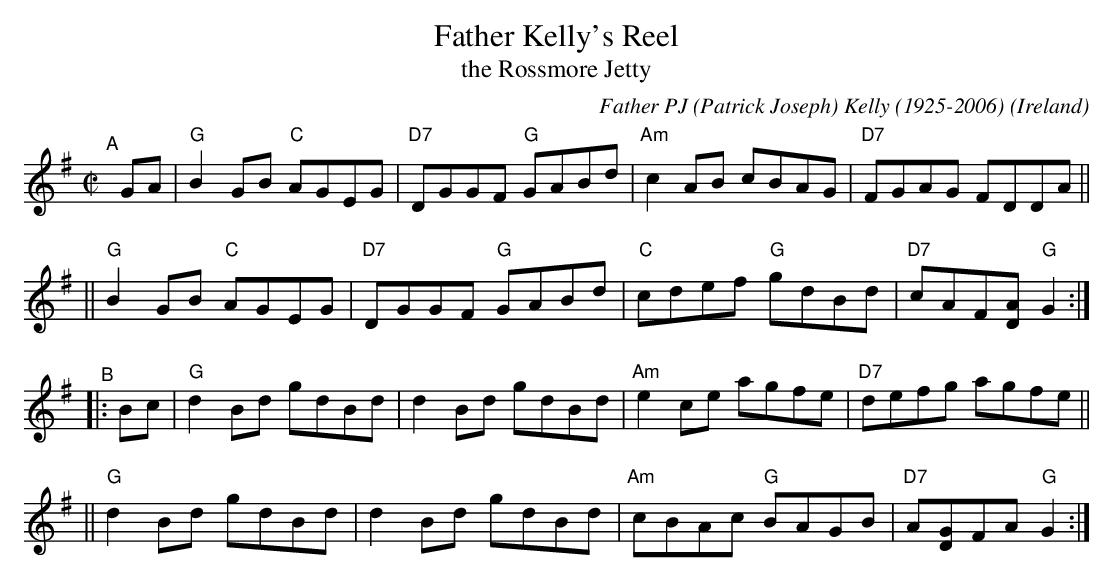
X:1
T: Father Kelly's Reel
T: the Rossmore Jetty
C: Father PJ (Patrick Joseph) Kelly (1925-2006)
O: Ireland
M: C|
L: 1/8
K: G
"^A"[|] GA \
|  "G"B2GB "C"AGEG | "D7"DGGF "G"GABd | "Am"c2AB   cBAG | "D7"FGAG FDDA ||
|| "G"B2GB "C"AGEG | "D7"DGGF "G"GABd | "C"cdef "G"gdBd | "D7"cAF[AD] "G"G2 :|
"^B"|: Bc \
|  "G"d2Bd gdBd | d2Bd gdBd | "Am"e2ce    agfe | "D7"defg     agfe ||
|| "G"d2Bd gdBd | d2Bd gdBd | "Am"cBAc "G"BAGB | "D7"A[GD]FA "G"G2 :|
